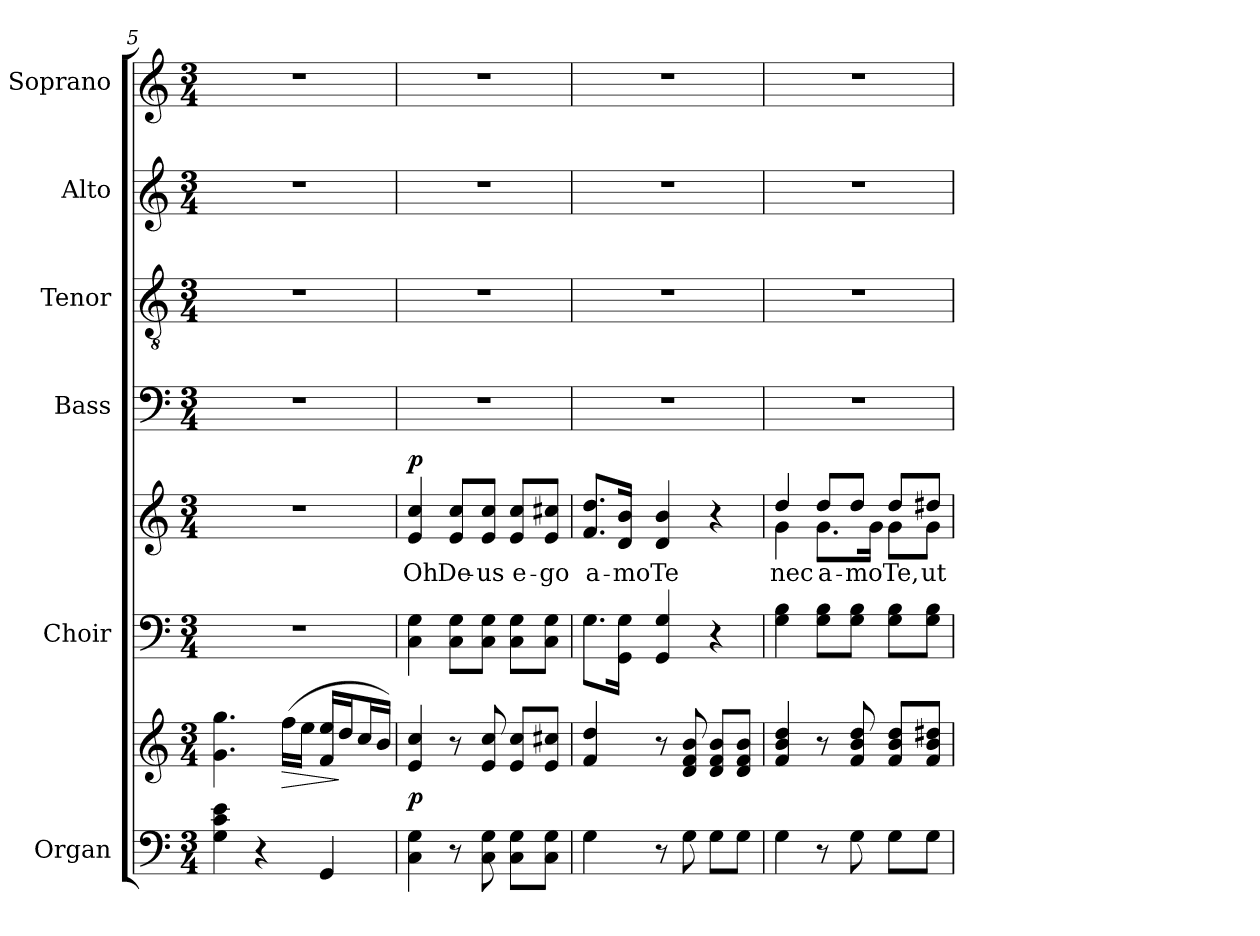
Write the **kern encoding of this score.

**kern	**kern	**dynam	**kern	**kern	**text	**dynam	**kern	**kern	**kern	**kern
*part6	*part6	*part6	*part5	*part5	*part5	*part5	*part4	*part3	*part2	*part1
*staff8	*staff7	*staff7/8	*staff6	*staff5	*staff5	*staff5/6	*staff4	*staff3	*staff2	*staff1
*I"Organ	*	*	*I"Choir	*	*	*	*I"Bass	*I"Tenor	*I"Alto	*I"Soprano
*I'Org.	*	*	*I'Choir	*	*	*	*I'B.	*I'T.	*I'A.	*I'S.
*clefF4	*clefG2	*	*clefF4	*clefG2	*	*	*clefF4	*clefGv2	*clefG2	*clefG2
*	*	*	*	*	*	*	*	*ITrd7c12	*	*
*k[]	*k[]	*	*k[]	*k[]	*	*	*k[]	*k[]	*k[]	*k[]
*C:	*C:	*	*C:	*C:	*	*	*C:	*C:	*C:	*C:
*M3/4	*M3/4	*	*M3/4	*M3/4	*	*	*M3/4	*M3/4	*M3/4	*M3/4
=5	=5	=5	=5	=5	=5	=5	=5	=5	=5	=5
!	!	!	!LO:N:vis=1	!LO:N:vis=1	!	!	!LO:N:vis=1	!LO:N:vis=1	!LO:N:vis=1	!LO:N:vis=1
4Gi\ 4ci 4ei	4.gi\ 4.ggi	.	2.r	2.r	.	.	2.r	2.r	2.r	2.r
4r	.	.	.	.	.	.	.	.	.	.
!	!	!LO:HP:b	!	!	!	!	!	!	!	!
.	(16ffi\LL	>	.	.	.	.	.	.	.	.
.	16eei\JJ	.	.	.	.	.	.	.	.	.
4GGi/	16fi/ 16eei/LL	.	.	.	.	.	.	.	.	.
.	16ddi/J	]	.	.	.	.	.	.	.	.
.	16cci/L	.	.	.	.	.	.	.	.	.
.	16bi/JJ)	.	.	.	.	.	.	.	.	.
=6	=6	=6	=6	=6	=6	=6	=6	=6	=6	=6
!	!	!	!	!	!LO:LY:b:color=#000000	!	!LO:N:vis=1	!LO:N:vis=1	!LO:N:vis=1	!LO:N:vis=1
4Ci\ 4Gi	4ei/ 4cci	p	4Ci\ 4Gi	4ei/ 4cci	Oh	p	2.r	2.r	2.r	2.r
!	!	!	!	!	!LO:LY:b:color=#000000	!	!	!	!	!
8r	8r	.	8Ci\ 8Gi\L	8ei/ 8cci/L	De-	.	.	.	.	.
!	!	!	!	!	!LO:LY:b:color=#000000	!	!	!	!	!
8Ci\ 8Gi	8ei/ 8cci	.	8Ci\ 8Gi\J	8ei/ 8cci/J	-us	.	.	.	.	.
!	!	!	!	!	!LO:LY:b:color=#000000	!	!	!	!	!
8Ci\ 8Gi\L	8ei/ 8cci/L	.	8Ci\ 8Gi\L	8ei/ 8cci/L	e-	.	.	.	.	.
!	!	!	!	!	!LO:LY:b:color=#000000	!	!	!	!	!
8Ci\ 8Gi\J	8ei/ 8cc#Xi/J	.	8Ci\ 8Gi\J	8ei/ 8cc#Xi/J	-go	.	.	.	.	.
=7	=7	=7	=7	=7	=7	=7	=7	=7	=7	=7
!	!	!	!	!	!LO:LY:b:color=#000000	!	!LO:N:vis=1	!LO:N:vis=1	!LO:N:vis=1	!LO:N:vis=1
4Gi\	4fi/ 4ddi	.	8.Gi\L	8.fi/ 8.ddi/L	a-	.	2.r	2.r	2.r	2.r
!	!	!	!	!	!LO:LY:b:color=#000000	!	!	!	!	!
.	.	.	16GGi\ 16Gi\Jk	16di/ 16bi/Jk	-mo	.	.	.	.	.
!	!	!	!	!	!LO:LY:b:color=#000000	!	!	!	!	!
8r	8r	.	4GGi/ 4Gi	4di/ 4bi	Te	.	.	.	.	.
8Gi\	8di/ 8fi 8bi	.	.	.	.	.	.	.	.	.
8Gi\L	8di/ 8fi/ 8bi/L	.	4r	4r	.	.	.	.	.	.
8Gi\J	8di/ 8fi/ 8bi/J	.	.	.	.	.	.	.	.	.
!!LO:LB:g=z
=8	=8	=8	=8	=8	=8	=8	=8	=8	=8	=8
!	!	!	!	!	!LO:LY:b:color=#000000	!	!LO:N:vis=1	!LO:N:vis=1	!LO:N:vis=1	!LO:N:vis=1
*	*	*	*	*^	*	*	*	*	*	*
4Gi\	4fi/ 4bi 4ddi	.	4Gi\ 4Bi	4ddi/	4gi\	nec	.	2.r	2.r	2.r	2.r
!	!	!	!	!	!	!LO:LY:b:color=#000000	!	!	!	!	!
8r	8r	.	8Gi\ 8Bi\L	8ddi/L	8.gi\L	a-	.	.	.	.	.
!	!	!	!	!	!	!LO:LY:b:color=#000000	!	!	!	!	!
8Gi\	8fi/ 8bi 8ddi	.	8Gi\ 8Bi\J	8ddi/J	.	-mo	.	.	.	.	.
.	.	.	.	.	16gi\Jk	.	.	.	.	.	.
!	!	!	!	!	!	!LO:LY:b:color=#000000	!	!	!	!	!
8Gi\L	8fi/ 8bi/ 8ddi/L	.	8Gi\ 8Bi\L	8ddi/L	8gi\L	Te,	.	.	.	.	.
!	!	!	!	!	!	!LO:LY:b:color=#000000	!	!	!	!	!
8Gi\J	8fi/ 8bi/ 8dd#Xi/J	.	8Gi\ 8Bi\J	8dd#Xi/J	8gi\J	ut	.	.	.	.	.
*	*	*	*	*v	*v	*	*	*	*	*	*
=	=	=	=	=	=	=	=	=	=	=
*-	*-	*-	*-	*-	*-	*-	*-	*-	*-	*-
